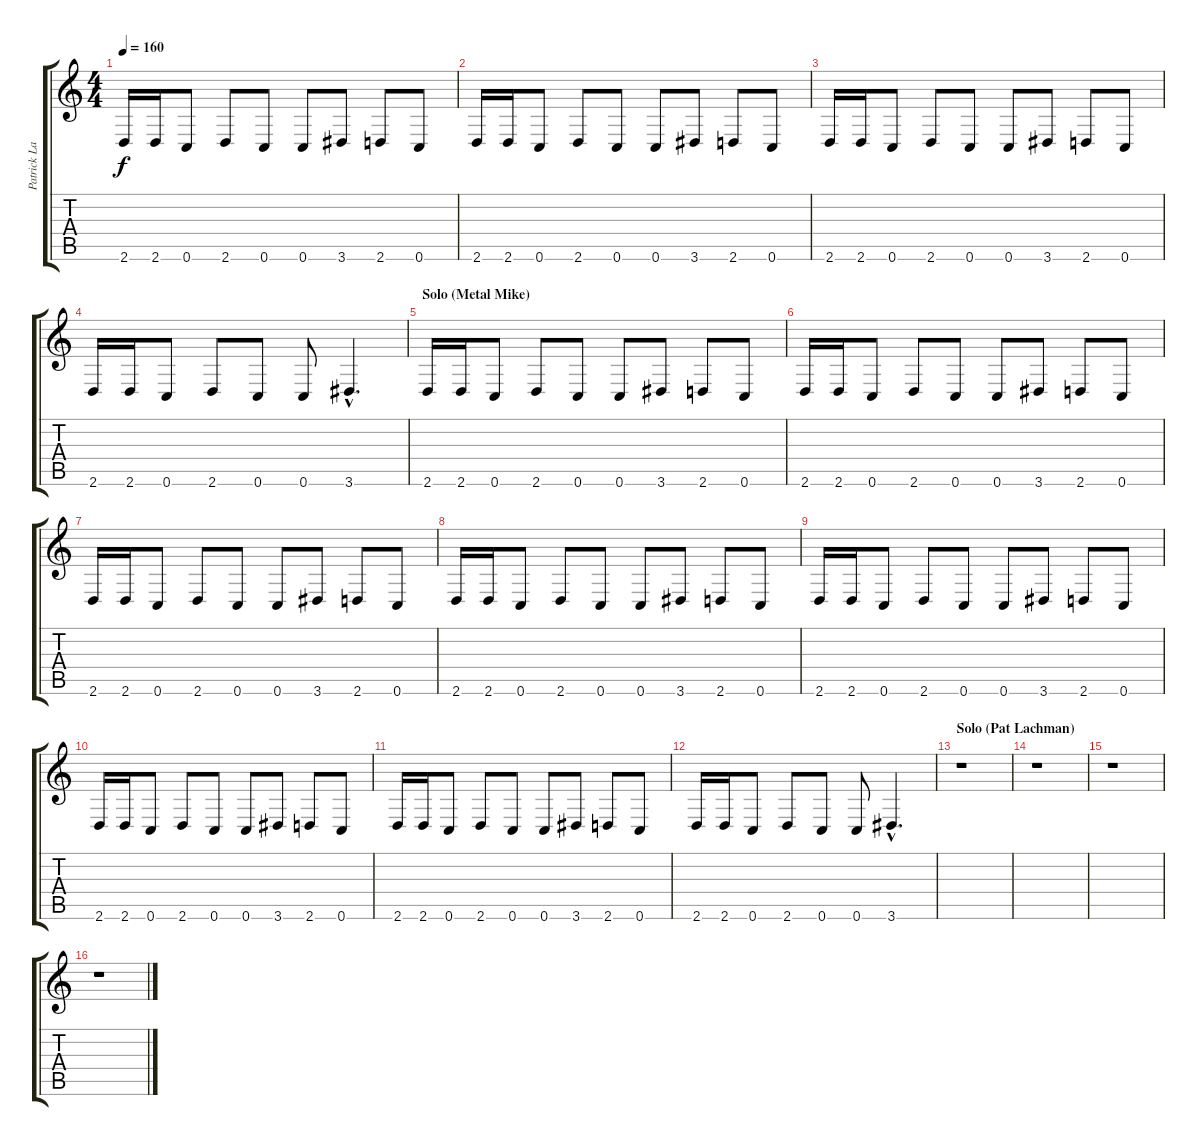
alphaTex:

\track ("Patrick Lachman" "Patrick La") {instrument distortionguitar}
\staff {score tabs}
\tuning (D4 A3 F3 C3 G2 C2) {hide}
\ts (4 4)
\tempo 160
\clef g2
\ks c
2.6.16{dy f} 2.6.16 0.6.8 2.6.8 0.6.8 0.6.8 3.6.8 2.6.8 0.6.8 |
2.6.16 2.6.16 0.6.8 2.6.8 0.6.8 0.6.8 3.6.8 2.6.8 0.6.8 |
2.6.16 2.6.16 0.6.8 2.6.8 0.6.8 0.6.8 3.6.8 2.6.8 0.6.8 |
2.6.16 2.6.16 0.6.8 2.6.8 0.6.8 0.6.8 3.6{hac}.4{d} |
\section ("" "Solo (Metal Mike)")
2.6.16 2.6.16 0.6.8 2.6.8 0.6.8 0.6.8 3.6.8 2.6.8 0.6.8 |
2.6.16 2.6.16 0.6.8 2.6.8 0.6.8 0.6.8 3.6.8 2.6.8 0.6.8 |
2.6.16 2.6.16 0.6.8 2.6.8 0.6.8 0.6.8 3.6.8 2.6.8 0.6.8 |
2.6.16 2.6.16 0.6.8 2.6.8 0.6.8 0.6.8 3.6.8 2.6.8 0.6.8 |
2.6.16 2.6.16 0.6.8 2.6.8 0.6.8 0.6.8 3.6.8 2.6.8 0.6.8 |
2.6.16 2.6.16 0.6.8 2.6.8 0.6.8 0.6.8 3.6.8 2.6.8 0.6.8 |
2.6.16 2.6.16 0.6.8 2.6.8 0.6.8 0.6.8 3.6.8 2.6.8 0.6.8 |
2.6.16 2.6.16 0.6.8 2.6.8 0.6.8 0.6.8 3.6{hac}.4{d} |
\section ("" "Solo (Pat Lachman)")
r.1 |
r.1 |
r.1 |
r.1
